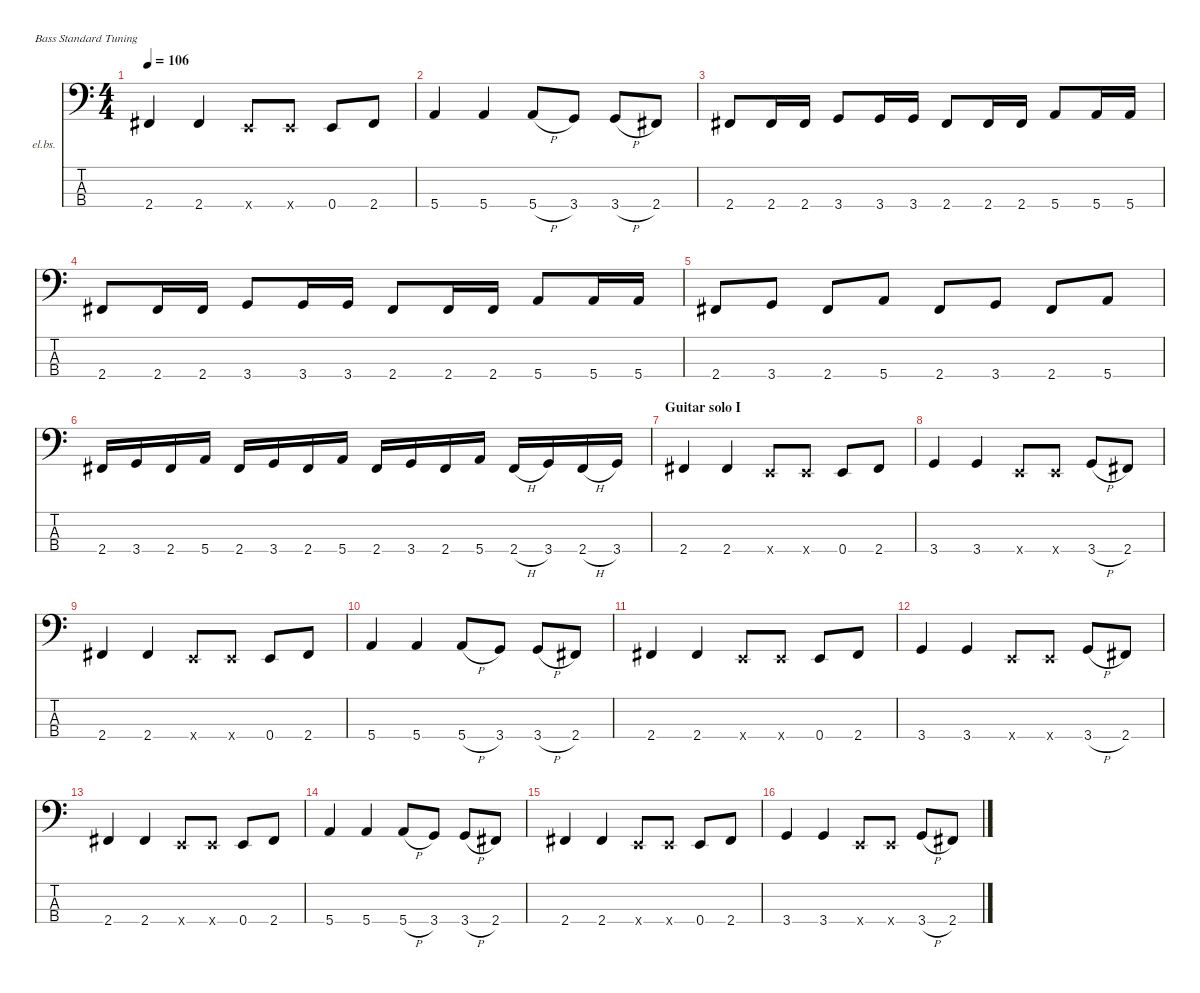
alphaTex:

\defaultSystemsLayout 4
\hideDynamics
\bracketExtendMode nobrackets
\firstSystemTrackNameOrientation horizontal
\otherSystemsTrackNameOrientation horizontal
\track ("Jason  Newsted" "el.bs.") {instrument electricbasspick}
\staff {score tabs}
\tuning (G2 D2 A1 E1)
\ts (4 4)
\tempo 106
\clef f4
\ks c
2.4{acc #}.4{dy f} 2.4{acc #}.4 0.4{x}.8 0.4{x}.8 0.4.8 2.4{acc #}.8 |
5.4.4 5.4.4 5.4{h}.8 3.4.8 3.4{h}.8 2.4{acc #}.8 |
2.4{acc #}.8 2.4{acc #}.16 2.4{acc #}.16 3.4.8 3.4.16 3.4.16 2.4{acc #}.8 2.4{acc #}.16 2.4{acc #}.16 5.4.8 5.4.16 5.4.16 |
2.4{acc #}.8 2.4{acc #}.16 2.4{acc #}.16 3.4.8 3.4.16 3.4.16 2.4{acc #}.8 2.4{acc #}.16 2.4{acc #}.16 5.4.8 5.4.16 5.4.16 |
2.4{acc #}.8 3.4.8 2.4{acc #}.8 5.4.8 2.4{acc #}.8 3.4.8 2.4{acc #}.8 5.4.8 |
2.4{acc #}.16 3.4.16 2.4{acc #}.16 5.4.16 2.4{acc #}.16 3.4.16 2.4{acc #}.16 5.4.16 2.4{acc #}.16 3.4.16 2.4{acc #}.16 5.4.16 2.4{h acc #}.16 3.4.16 2.4{h acc #}.16 3.4.16 |
\section ("" "Guitar solo I")
2.4{acc #}.4 2.4{acc #}.4 0.4{x}.8 0.4{x}.8 0.4.8 2.4{acc #}.8 |
3.4.4 3.4.4 0.4{x}.8 0.4{x}.8 3.4{h}.8 2.4{acc #}.8 |
2.4{acc #}.4 2.4{acc #}.4 0.4{x}.8 0.4{x}.8 0.4.8 2.4{acc #}.8 |
5.4.4 5.4.4 5.4{h}.8 3.4.8 3.4{h}.8 2.4{acc #}.8 |
2.4{acc #}.4 2.4{acc #}.4 0.4{x}.8 0.4{x}.8 0.4.8 2.4{acc #}.8 |
3.4.4 3.4.4 0.4{x}.8 0.4{x}.8 3.4{h}.8 2.4{acc #}.8 |
2.4{acc #}.4 2.4{acc #}.4 0.4{x}.8 0.4{x}.8 0.4.8 2.4{acc #}.8 |
5.4.4 5.4.4 5.4{h}.8 3.4.8 3.4{h}.8 2.4{acc #}.8 |
2.4{acc #}.4 2.4{acc #}.4 0.4{x}.8 0.4{x}.8 0.4.8 2.4{acc #}.8 |
3.4.4 3.4.4 0.4{x}.8 0.4{x}.8 3.4{h}.8 2.4{acc #}.8
